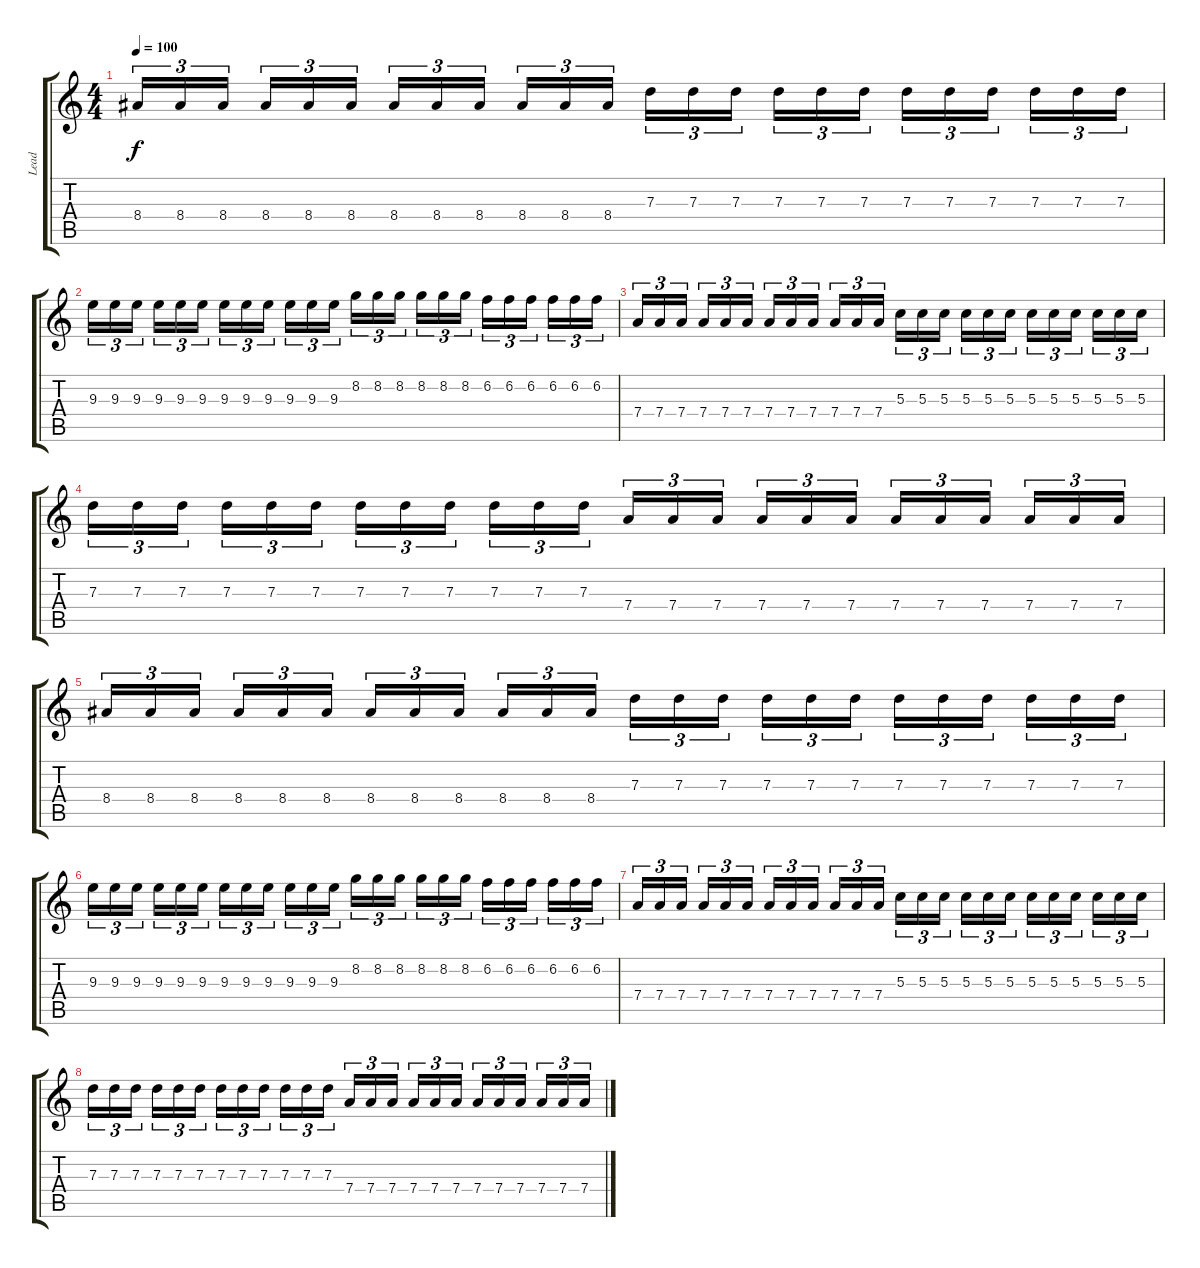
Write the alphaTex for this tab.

\track ("Lead" "Lead") {instrument overdrivenguitar}
\staff {score tabs}
\tuning (E4 B3 G3 D3 A2 E2) {hide}
\ts (4 4)
\tempo 100
\clef g2
\ks c
8.4.16{tu (3 2) dy f} 8.4.16{tu (3 2)} 8.4.16{tu (3 2) beam splitsecondary} 8.4.16{tu (3 2)} 8.4.16{tu (3 2)} 8.4.16{tu (3 2)} 8.4.16{tu (3 2)} 8.4.16{tu (3 2)} 8.4.16{tu (3 2) beam splitsecondary} 8.4.16{tu (3 2)} 8.4.16{tu (3 2)} 8.4.16{tu (3 2)} 7.3.16{tu (3 2)} 7.3.16{tu (3 2)} 7.3.16{tu (3 2) beam splitsecondary} 7.3.16{tu (3 2)} 7.3.16{tu (3 2)} 7.3.16{tu (3 2)} 7.3.16{tu (3 2)} 7.3.16{tu (3 2)} 7.3.16{tu (3 2) beam splitsecondary} 7.3.16{tu (3 2)} 7.3.16{tu (3 2)} 7.3.16{tu (3 2)} |
9.3.16{tu (3 2)} 9.3.16{tu (3 2)} 9.3.16{tu (3 2) beam splitsecondary} 9.3.16{tu (3 2)} 9.3.16{tu (3 2)} 9.3.16{tu (3 2)} 9.3.16{tu (3 2)} 9.3.16{tu (3 2)} 9.3.16{tu (3 2) beam splitsecondary} 9.3.16{tu (3 2)} 9.3.16{tu (3 2)} 9.3.16{tu (3 2)} 8.2.16{tu (3 2)} 8.2.16{tu (3 2)} 8.2.16{tu (3 2) beam splitsecondary} 8.2.16{tu (3 2)} 8.2.16{tu (3 2)} 8.2.16{tu (3 2)} 6.2.16{tu (3 2)} 6.2.16{tu (3 2)} 6.2.16{tu (3 2) beam splitsecondary} 6.2.16{tu (3 2)} 6.2.16{tu (3 2)} 6.2.16{tu (3 2)} |
7.4.16{tu (3 2)} 7.4.16{tu (3 2)} 7.4.16{tu (3 2) beam splitsecondary} 7.4.16{tu (3 2)} 7.4.16{tu (3 2)} 7.4.16{tu (3 2)} 7.4.16{tu (3 2)} 7.4.16{tu (3 2)} 7.4.16{tu (3 2) beam splitsecondary} 7.4.16{tu (3 2)} 7.4.16{tu (3 2)} 7.4.16{tu (3 2)} 5.3.16{tu (3 2)} 5.3.16{tu (3 2)} 5.3.16{tu (3 2) beam splitsecondary} 5.3.16{tu (3 2)} 5.3.16{tu (3 2)} 5.3.16{tu (3 2)} 5.3.16{tu (3 2)} 5.3.16{tu (3 2)} 5.3.16{tu (3 2) beam splitsecondary} 5.3.16{tu (3 2)} 5.3.16{tu (3 2)} 5.3.16{tu (3 2)} |
7.3.16{tu (3 2)} 7.3.16{tu (3 2)} 7.3.16{tu (3 2) beam splitsecondary} 7.3.16{tu (3 2)} 7.3.16{tu (3 2)} 7.3.16{tu (3 2)} 7.3.16{tu (3 2)} 7.3.16{tu (3 2)} 7.3.16{tu (3 2) beam splitsecondary} 7.3.16{tu (3 2)} 7.3.16{tu (3 2)} 7.3.16{tu (3 2)} 7.4.16{tu (3 2)} 7.4.16{tu (3 2)} 7.4.16{tu (3 2) beam splitsecondary} 7.4.16{tu (3 2)} 7.4.16{tu (3 2)} 7.4.16{tu (3 2)} 7.4.16{tu (3 2)} 7.4.16{tu (3 2)} 7.4.16{tu (3 2) beam splitsecondary} 7.4.16{tu (3 2)} 7.4.16{tu (3 2)} 7.4.16{tu (3 2)} |
8.4.16{tu (3 2)} 8.4.16{tu (3 2)} 8.4.16{tu (3 2) beam splitsecondary} 8.4.16{tu (3 2)} 8.4.16{tu (3 2)} 8.4.16{tu (3 2)} 8.4.16{tu (3 2)} 8.4.16{tu (3 2)} 8.4.16{tu (3 2) beam splitsecondary} 8.4.16{tu (3 2)} 8.4.16{tu (3 2)} 8.4.16{tu (3 2)} 7.3.16{tu (3 2)} 7.3.16{tu (3 2)} 7.3.16{tu (3 2) beam splitsecondary} 7.3.16{tu (3 2)} 7.3.16{tu (3 2)} 7.3.16{tu (3 2)} 7.3.16{tu (3 2)} 7.3.16{tu (3 2)} 7.3.16{tu (3 2) beam splitsecondary} 7.3.16{tu (3 2)} 7.3.16{tu (3 2)} 7.3.16{tu (3 2)} |
9.3.16{tu (3 2)} 9.3.16{tu (3 2)} 9.3.16{tu (3 2) beam splitsecondary} 9.3.16{tu (3 2)} 9.3.16{tu (3 2)} 9.3.16{tu (3 2)} 9.3.16{tu (3 2)} 9.3.16{tu (3 2)} 9.3.16{tu (3 2) beam splitsecondary} 9.3.16{tu (3 2)} 9.3.16{tu (3 2)} 9.3.16{tu (3 2)} 8.2.16{tu (3 2)} 8.2.16{tu (3 2)} 8.2.16{tu (3 2) beam splitsecondary} 8.2.16{tu (3 2)} 8.2.16{tu (3 2)} 8.2.16{tu (3 2)} 6.2.16{tu (3 2)} 6.2.16{tu (3 2)} 6.2.16{tu (3 2) beam splitsecondary} 6.2.16{tu (3 2)} 6.2.16{tu (3 2)} 6.2.16{tu (3 2)} |
7.4.16{tu (3 2)} 7.4.16{tu (3 2)} 7.4.16{tu (3 2) beam splitsecondary} 7.4.16{tu (3 2)} 7.4.16{tu (3 2)} 7.4.16{tu (3 2)} 7.4.16{tu (3 2)} 7.4.16{tu (3 2)} 7.4.16{tu (3 2) beam splitsecondary} 7.4.16{tu (3 2)} 7.4.16{tu (3 2)} 7.4.16{tu (3 2)} 5.3.16{tu (3 2)} 5.3.16{tu (3 2)} 5.3.16{tu (3 2) beam splitsecondary} 5.3.16{tu (3 2)} 5.3.16{tu (3 2)} 5.3.16{tu (3 2)} 5.3.16{tu (3 2)} 5.3.16{tu (3 2)} 5.3.16{tu (3 2) beam splitsecondary} 5.3.16{tu (3 2)} 5.3.16{tu (3 2)} 5.3.16{tu (3 2)} |
7.3.16{tu (3 2)} 7.3.16{tu (3 2)} 7.3.16{tu (3 2) beam splitsecondary} 7.3.16{tu (3 2)} 7.3.16{tu (3 2)} 7.3.16{tu (3 2)} 7.3.16{tu (3 2)} 7.3.16{tu (3 2)} 7.3.16{tu (3 2) beam splitsecondary} 7.3.16{tu (3 2)} 7.3.16{tu (3 2)} 7.3.16{tu (3 2)} 7.4.16{tu (3 2)} 7.4.16{tu (3 2)} 7.4.16{tu (3 2) beam splitsecondary} 7.4.16{tu (3 2)} 7.4.16{tu (3 2)} 7.4.16{tu (3 2)} 7.4.16{tu (3 2)} 7.4.16{tu (3 2)} 7.4.16{tu (3 2) beam splitsecondary} 7.4.16{tu (3 2)} 7.4.16{tu (3 2)} 7.4.16{tu (3 2)}
